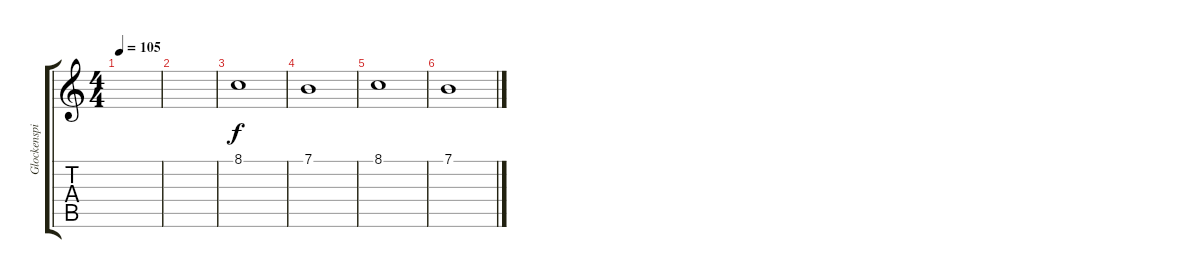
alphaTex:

\track ("Glockenspiel" "Glockenspi") {instrument glockenspiel}
\staff {score tabs}
\tuning (E4 B3 G3 D3 A2 E2) {hide}
\ts (4 4)
\tempo 105
\clef g2
\ks c
|
|
8.1.1 |
7.1.1 |
8.1.1 |
7.1.1
